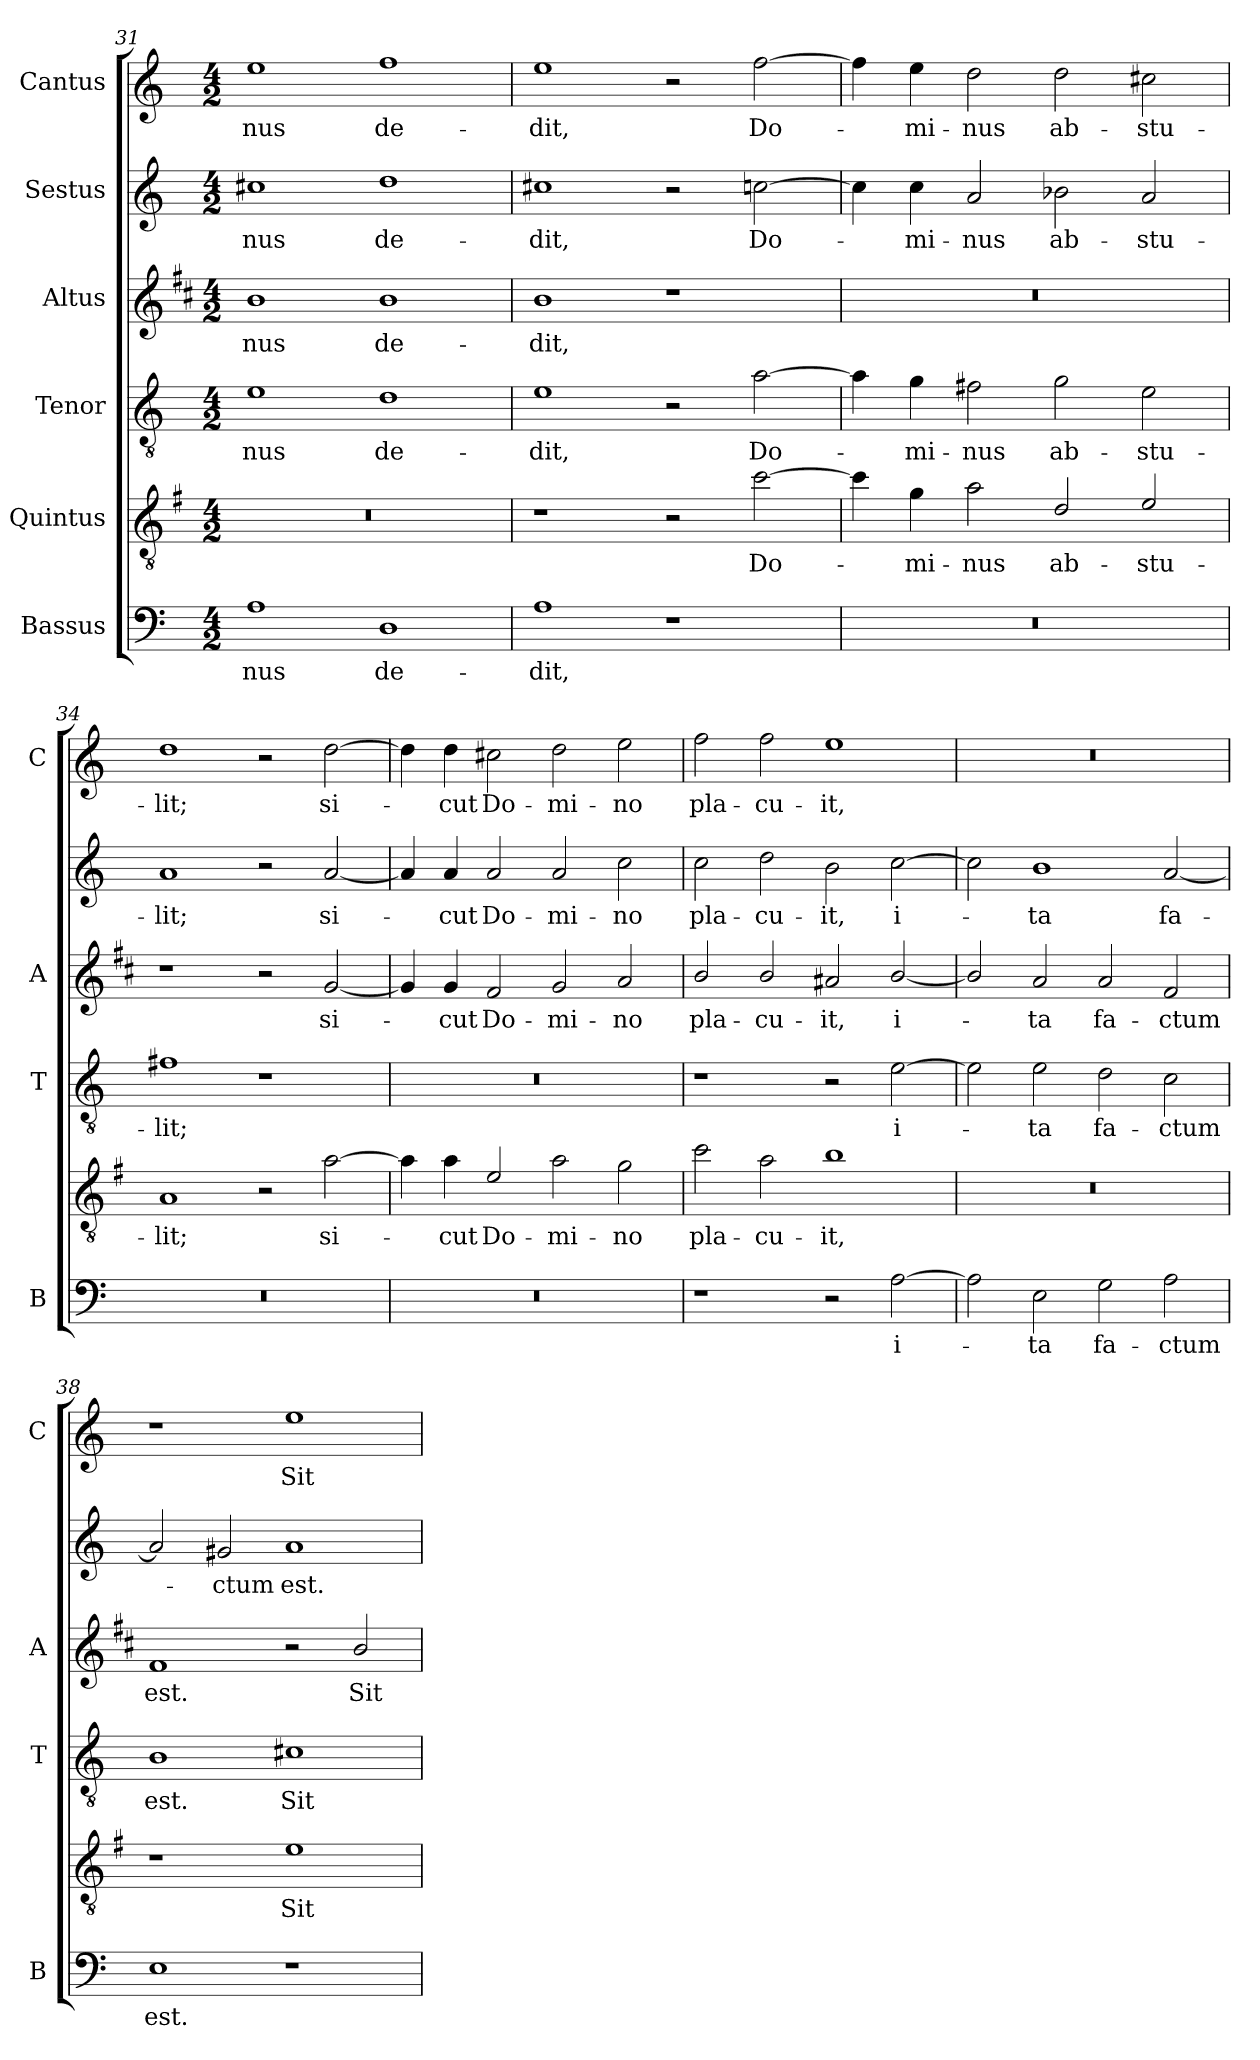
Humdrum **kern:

**kern	**text	**kern	**text	**kern	**text	**kern	**text	**kern	**text	**kern	**text
*part6	*part6	*part5	*part5	*part4	*part4	*part3	*part3	*part2	*part2	*part1	*part1
*staff6	*staff6	*staff5	*staff5	*staff4	*staff4	*staff3	*staff3	*staff2	*staff2	*staff1	*staff1
*I"Bassus	*	*I"Quintus	*	*I"Tenor	*	*I"Altus	*	*I"Sestus	*	*I"Cantus	*
*I'B	*	*	*	*I'T	*	*I'A	*	*	*	*I'C	*
*clefF4	*	*clefGv2	*	*clefGv2	*	*clefG2	*	*clefG2	*	*clefG2	*
*	*	*ITrd4c7	*	*	*	*ITrd1c2	*	*	*	*	*
*k[]	*	*k[]	*	*k[]	*	*k[]	*	*k[]	*	*k[]	*
*C:	*	*C:	*	*C:	*	*C:	*	*C:	*	*C:	*
*M4/2	*	*M4/2	*	*M4/2	*	*M4/2	*	*M4/2	*	*M4/2	*
=31	=31	=31	=31	=31	=31	=31	=31	=31	=31	=31	=31
!	!LO:LY:b	!	!	!	!LO:LY:b	!	!LO:LY:b	!	!LO:LY:b	!	!LO:LY:b
1A	-nus	0r	.	1e	-nus	1a	-nus	1cc#X	-nus	1ee	-nus
!	!LO:LY:b	!	!	!	!LO:LY:b	!	!LO:LY:b	!	!LO:LY:b	!	!LO:LY:b
1D	de-	.	.	1d	de-	1a	de-	1dd	de-	1ff	de-
=32	=32	=32	=32	=32	=32	=32	=32	=32	=32	=32	=32
!	!LO:LY:b	!	!	!	!LO:LY:b	!	!LO:LY:b	!	!LO:LY:b	!	!LO:LY:b
1A	-dit,	1r	.	1e	-dit,	1a	-dit,	1cc#X	-dit,	1ee	-dit,
1r	.	2r	.	2r	.	1r	.	2r	.	2r	.
!	!	!	!LO:LY:b	!	!LO:LY:b	!	!	!	!LO:LY:b	!	!LO:LY:b
.	.	[2f\	Do-	[2a\	Do-	.	.	[2ccn\	Do-	[2ff\	Do-
=33	=33	=33	=33	=33	=33	=33	=33	=33	=33	=33	=33
0r	.	4f\]	.	4a\]	.	0r	.	4cc\]	.	4ff\]	.
!	!	!	!LO:LY:b	!	!LO:LY:b	!	!	!	!LO:LY:b	!	!LO:LY:b
.	.	4c\	-mi-	4g\	-mi-	.	.	4cc\	-mi-	4ee\	-mi-
!	!	!	!LO:LY:b	!	!LO:LY:b	!	!	!	!LO:LY:b	!	!LO:LY:b
.	.	2d\	-nus	2f#X\	-nus	.	.	2a/	-nus	2dd\	-nus
!	!	!	!LO:LY:b	!	!LO:LY:b	!	!	!	!LO:LY:b	!	!LO:LY:b
.	.	2G/	ab-	2g\	ab-	.	.	2b-X\	ab-	2dd\	ab-
!	!	!	!LO:LY:b	!	!LO:LY:b	!	!	!	!LO:LY:b	!	!LO:LY:b
.	.	2A/	-stu-	2e\	-stu-	.	.	2a/	-stu-	2cc#X\	-stu-
=34	=34	=34	=34	=34	=34	=34	=34	=34	=34	=34	=34
!	!	!	!LO:LY:b	!	!LO:LY:b	!	!	!	!LO:LY:b	!	!LO:LY:b
0r	.	1D	-lit;	1f#X	-lit;	1r	.	1a	-lit;	1dd	-lit;
.	.	2r	.	1r	.	2r	.	2r	.	2r	.
!	!	!	!LO:LY:b	!	!	!	!LO:LY:b	!	!LO:LY:b	!	!LO:LY:b
.	.	[2d\	si-	.	.	[2f/	si-	[2a/	si-	[2dd\	si-
=35	=35	=35	=35	=35	=35	=35	=35	=35	=35	=35	=35
0r	.	4d\]	.	0r	.	4f/]	.	4a/]	.	4dd\]	.
!	!	!	!LO:LY:b	!	!	!	!LO:LY:b	!	!LO:LY:b	!	!LO:LY:b
.	.	4d\	-cut	.	.	4f/	-cut	4a/	-cut	4dd\	-cut
!	!	!	!LO:LY:b	!	!	!	!LO:LY:b	!	!LO:LY:b	!	!LO:LY:b
.	.	2A/	Do-	.	.	2e/	Do-	2a/	Do-	2cc#X\	Do-
!	!	!	!LO:LY:b	!	!	!	!LO:LY:b	!	!LO:LY:b	!	!LO:LY:b
.	.	2d\	-mi-	.	.	2f/	-mi-	2a/	-mi-	2dd\	-mi-
!	!	!	!LO:LY:b	!	!	!	!LO:LY:b	!	!LO:LY:b	!	!LO:LY:b
.	.	2c\	-no	.	.	2g/	-no	2cc\	-no	2ee\	-no
!!LO:LB:g=z
=36	=36	=36	=36	=36	=36	=36	=36	=36	=36	=36	=36
!	!	!	!LO:LY:b	!	!	!	!LO:LY:b	!	!LO:LY:b	!	!LO:LY:b
1r	.	2f\	pla-	1r	.	2a/	pla-	2cc\	pla-	2ff\	pla-
!	!	!	!LO:LY:b	!	!	!	!LO:LY:b	!	!LO:LY:b	!	!LO:LY:b
.	.	2d\	-cu-	.	.	2a/	-cu-	2dd\	-cu-	2ff\	-cu-
!	!	!	!LO:LY:b	!	!	!	!LO:LY:b	!	!LO:LY:b	!	!LO:LY:b
2r	.	1e	-it,	2r	.	2g#X/	-it,	2b\	-it,	1ee	-it,
!	!LO:LY:b	!	!	!	!LO:LY:b	!	!LO:LY:b	!	!LO:LY:b	!	!
[2A\	i-	.	.	[2e\	i-	[2a/	i-	[2cc\	i-	.	.
=37	=37	=37	=37	=37	=37	=37	=37	=37	=37	=37	=37
2A\]	.	0r	.	2e\]	.	2a/]	.	2cc\]	.	0r	.
!	!LO:LY:b	!	!	!	!LO:LY:b	!	!LO:LY:b	!	!LO:LY:b	!	!
2E\	-ta	.	.	2e\	-ta	2g/	-ta	1b	-ta	.	.
!	!LO:LY:b	!	!	!	!LO:LY:b	!	!LO:LY:b	!	!	!	!
2G\	fa-	.	.	2d\	fa-	2g/	fa-	.	.	.	.
!	!LO:LY:b	!	!	!	!LO:LY:b	!	!LO:LY:b	!	!LO:LY:b	!	!
2A\	-ctum	.	.	2c\	-ctum	2e/	-ctum	[2a/	fa-	.	.
=38	=38	=38	=38	=38	=38	=38	=38	=38	=38	=38	=38
!	!LO:LY:b	!	!	!	!LO:LY:b	!	!LO:LY:b	!	!	!	!
1E	est.	1r	.	1B	est.	1e	est.	2a/]	.	1r	.
!	!	!	!	!	!	!	!	!	!LO:LY:b	!	!
.	.	.	.	.	.	.	.	2g#X/	-ctum	.	.
!	!	!	!LO:LY:b	!	!LO:LY:b	!	!	!	!LO:LY:b	!	!LO:LY:b
1r	.	1A	Sit	1c#X	Sit	2r	.	1a	est.	1ee	Sit
!	!	!	!	!	!	!	!LO:LY:b	!	!	!	!
.	.	.	.	.	.	2a/	Sit	.	.	.	.
=	=	=	=	=	=	=	=	=	=	=	=
*-	*-	*-	*-	*-	*-	*-	*-	*-	*-	*-	*-
